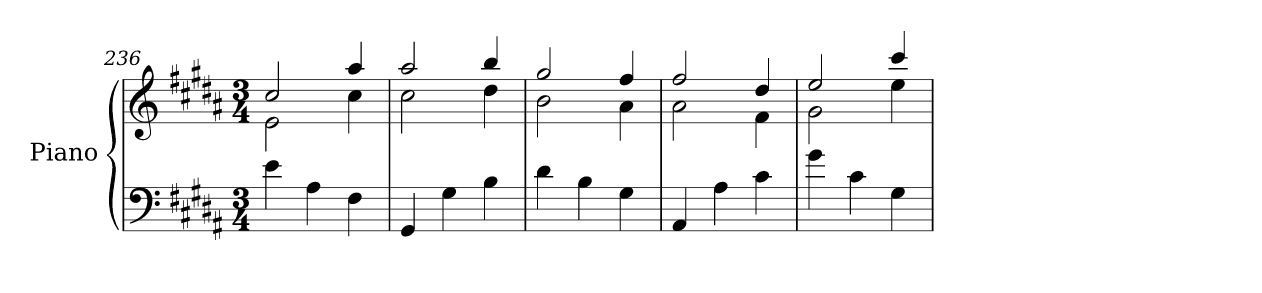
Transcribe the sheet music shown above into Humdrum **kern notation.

**kern	**kern
*part1	*part1
*staff2	*staff1
*I"Piano	*
*I'Pno	*
*clefF4	*clefG2
*k[f#c#g#d#a#]	*k[f#c#g#d#a#]
*B:	*B:
*M3/4	*M3/4
=236	=236
*	*^
4e\	2cc#/	2e\
4A#\	.	.
4F#\	4aa#/	4cc#\
=237	=237	=237
4GG#/	2aa#/	2cc#\
4G#\	.	.
4B\	4bb/	4dd#\
!!LO:PB:g=z	!!
=238	=238	=238
4d#\	2gg#/	2b\
4B\	.	.
4G#\	4ff#/	4a#\
!!LO:PB:g=z	!!
=239	=239	=239
4AA#/	2ff#/	2a#\
4A#\	.	.
4c#\	4dd#/	4f#\
=240	=240	=240
4g#\	2ee/	2g#\
4c#\	.	.
4G#\	4ccc#/	4ee\
*	*v	*v
=	=
*-	*-
